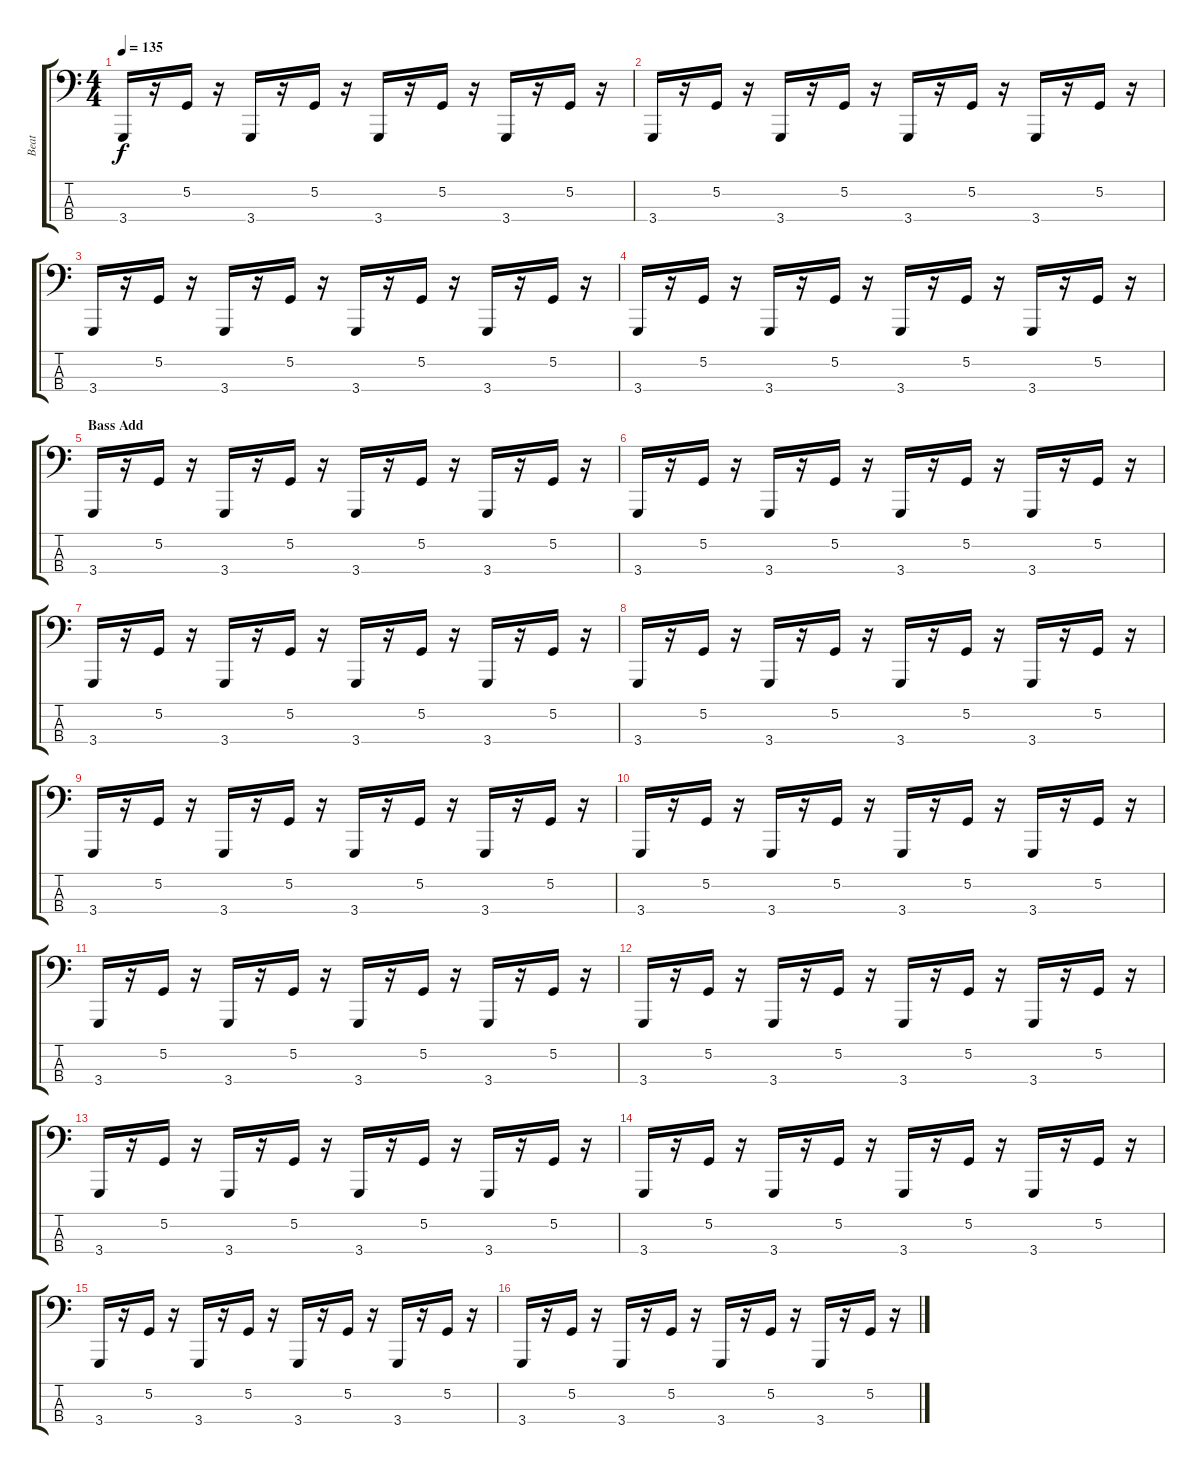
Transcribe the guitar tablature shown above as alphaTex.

\track ("Beat" "Beat") {instrument lead2sawtooth}
\staff {score tabs}
\tuning (G2 D2 A1 E1) {hide}
\ts (4 4)
\tempo 135
\clef f4
\ks c
3.4.16{dy f} r.16 5.2.16 r.16 3.4.16 r.16 5.2.16 r.16 3.4.16 r.16 5.2.16 r.16 3.4.16 r.16 5.2.16 r.16 |
3.4.16 r.16 5.2.16 r.16 3.4.16 r.16 5.2.16 r.16 3.4.16 r.16 5.2.16 r.16 3.4.16 r.16 5.2.16 r.16 |
3.4.16 r.16 5.2.16 r.16 3.4.16 r.16 5.2.16 r.16 3.4.16 r.16 5.2.16 r.16 3.4.16 r.16 5.2.16 r.16 |
3.4.16 r.16 5.2.16 r.16 3.4.16 r.16 5.2.16 r.16 3.4.16 r.16 5.2.16 r.16 3.4.16 r.16 5.2.16 r.16 |
\section ("" "Bass Add")
3.4.16 r.16 5.2.16 r.16 3.4.16 r.16 5.2.16 r.16 3.4.16 r.16 5.2.16 r.16 3.4.16 r.16 5.2.16 r.16 |
3.4.16 r.16 5.2.16 r.16 3.4.16 r.16 5.2.16 r.16 3.4.16 r.16 5.2.16 r.16 3.4.16 r.16 5.2.16 r.16 |
3.4.16 r.16 5.2.16 r.16 3.4.16 r.16 5.2.16 r.16 3.4.16 r.16 5.2.16 r.16 3.4.16 r.16 5.2.16 r.16 |
3.4.16 r.16 5.2.16 r.16 3.4.16 r.16 5.2.16 r.16 3.4.16 r.16 5.2.16 r.16 3.4.16 r.16 5.2.16 r.16 |
3.4.16 r.16 5.2.16 r.16 3.4.16 r.16 5.2.16 r.16 3.4.16 r.16 5.2.16 r.16 3.4.16 r.16 5.2.16 r.16 |
3.4.16 r.16 5.2.16 r.16 3.4.16 r.16 5.2.16 r.16 3.4.16 r.16 5.2.16 r.16 3.4.16 r.16 5.2.16 r.16 |
3.4.16 r.16 5.2.16 r.16 3.4.16 r.16 5.2.16 r.16 3.4.16 r.16 5.2.16 r.16 3.4.16 r.16 5.2.16 r.16 |
3.4.16 r.16 5.2.16 r.16 3.4.16 r.16 5.2.16 r.16 3.4.16 r.16 5.2.16 r.16 3.4.16 r.16 5.2.16 r.16 |
3.4.16 r.16 5.2.16 r.16 3.4.16 r.16 5.2.16 r.16 3.4.16 r.16 5.2.16 r.16 3.4.16 r.16 5.2.16 r.16 |
3.4.16 r.16 5.2.16 r.16 3.4.16 r.16 5.2.16 r.16 3.4.16 r.16 5.2.16 r.16 3.4.16 r.16 5.2.16 r.16 |
3.4.16 r.16 5.2.16 r.16 3.4.16 r.16 5.2.16 r.16 3.4.16 r.16 5.2.16 r.16 3.4.16 r.16 5.2.16 r.16 |
3.4.16 r.16 5.2.16 r.16 3.4.16 r.16 5.2.16 r.16 3.4.16 r.16 5.2.16 r.16 3.4.16 r.16 5.2.16 r.16
